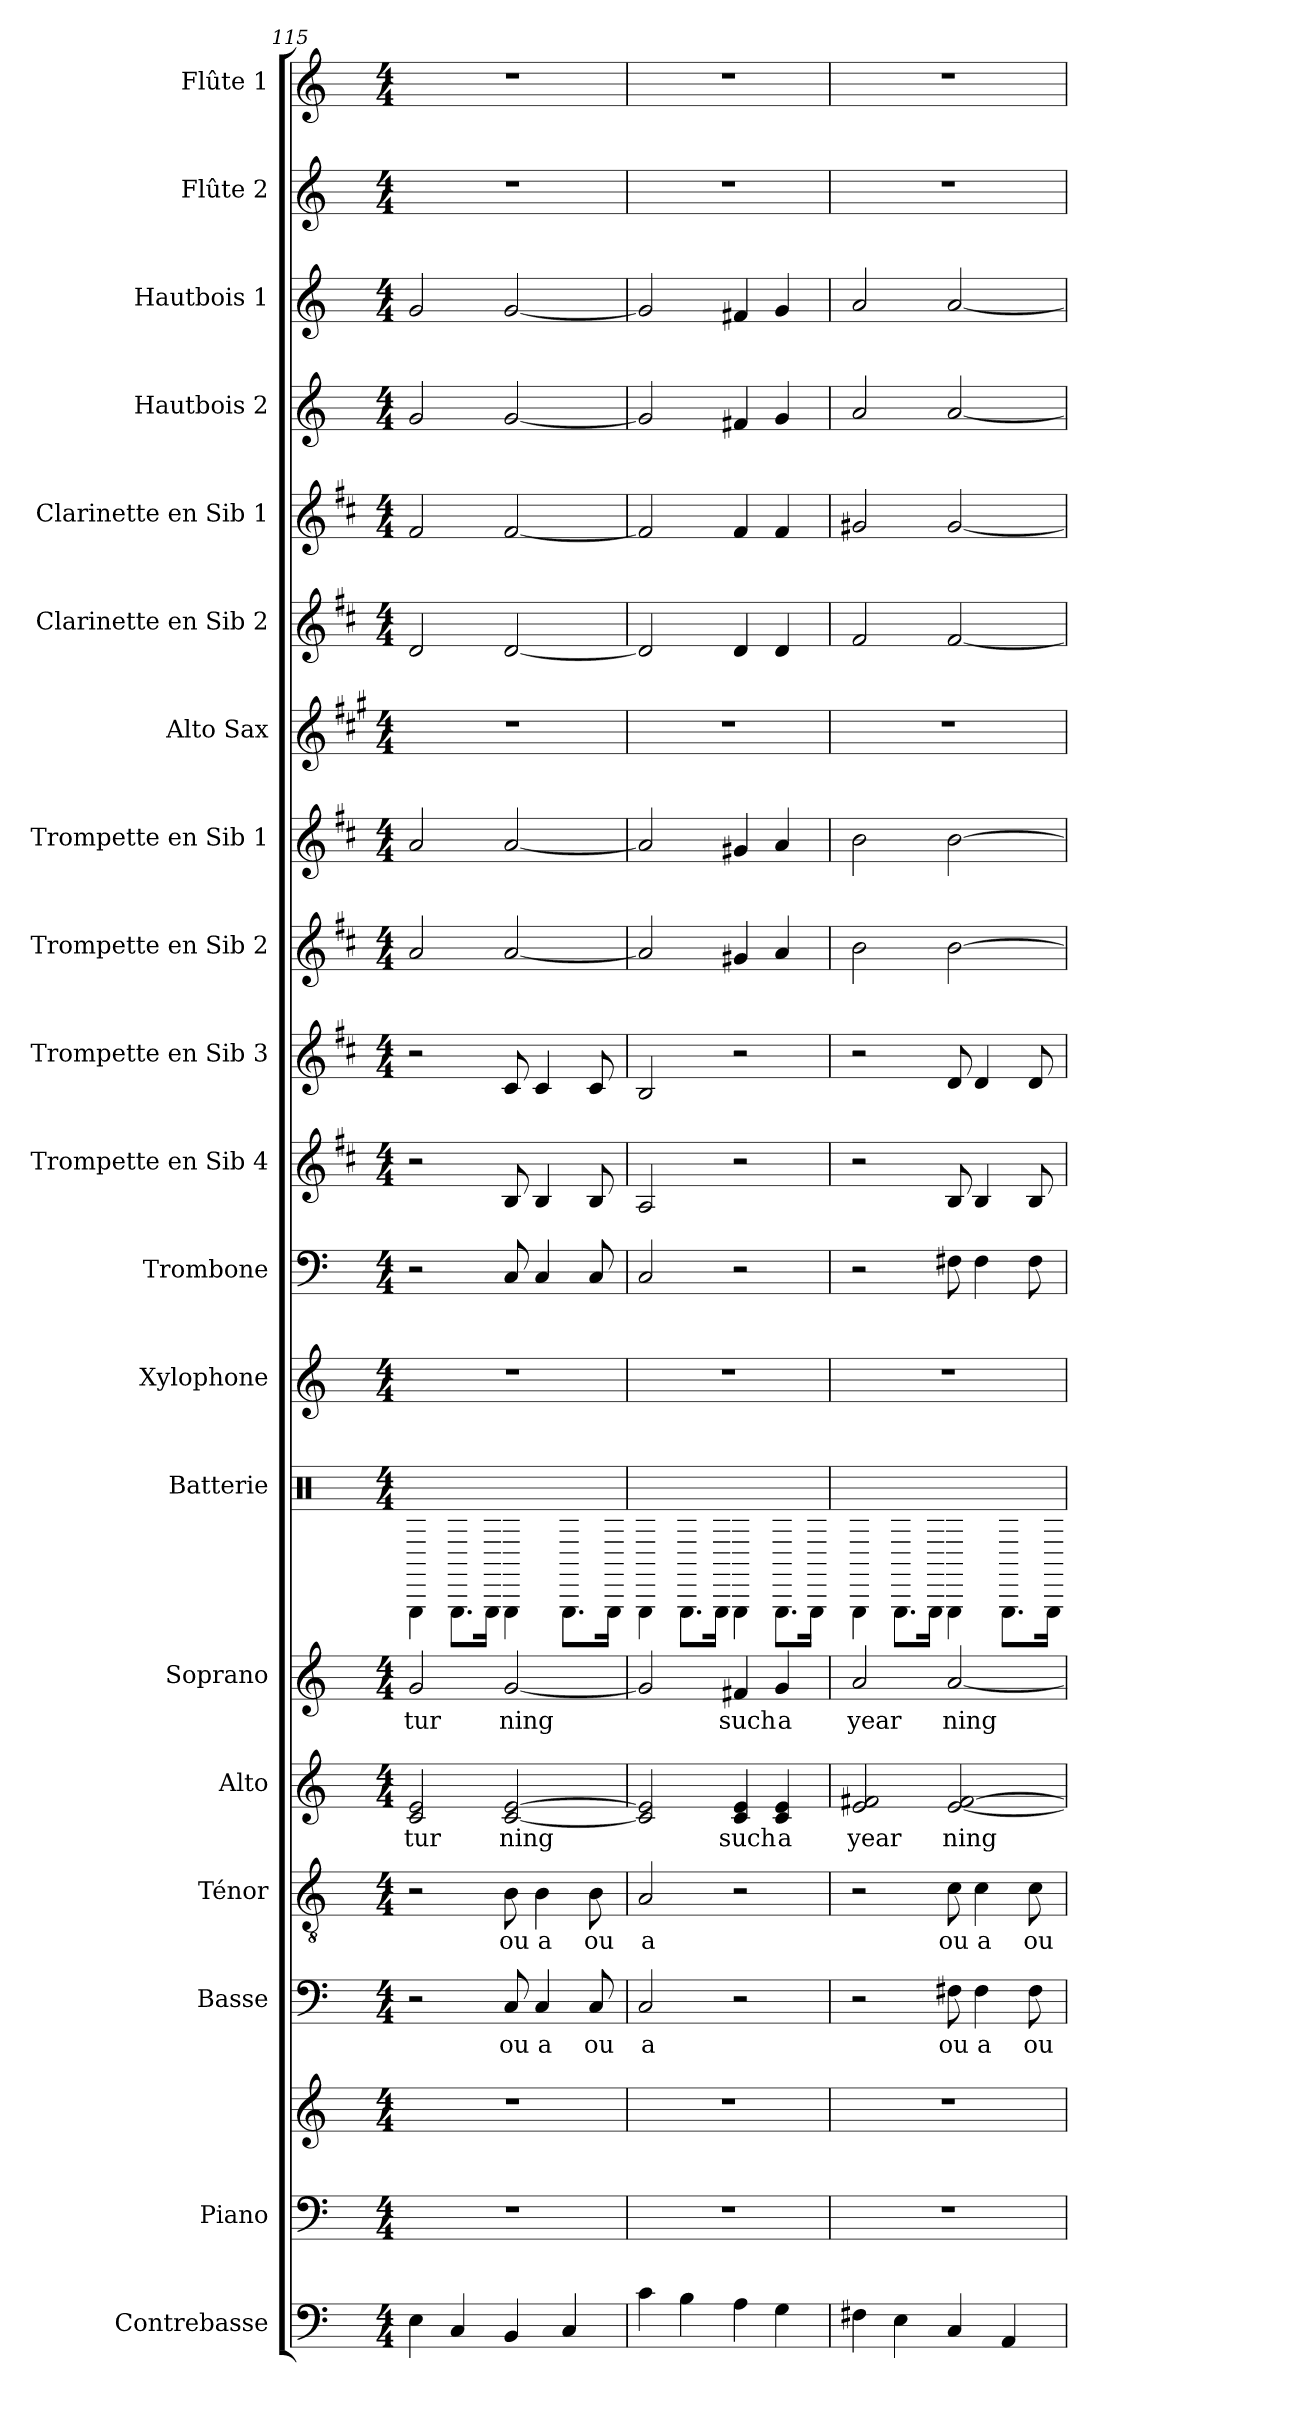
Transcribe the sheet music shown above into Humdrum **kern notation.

**kern	**kern	**kern	**kern	**text	**kern	**text	**kern	**text	**kern	**text	**kern	**kern	**kern	**kern	**kern	**kern	**kern	**kern	**kern	**kern	**kern	**kern	**kern	**kern
*part20	*part19	*part19	*part18	*part18	*part17	*part17	*part16	*part16	*part15	*part15	*part14	*part13	*part12	*part11	*part10	*part9	*part8	*part7	*part6	*part5	*part4	*part3	*part2	*part1
*staff21	*staff20	*staff19	*staff18	*staff18	*staff17	*staff17	*staff16	*staff16	*staff15	*staff15	*staff14	*staff13	*staff12	*staff11	*staff10	*staff9	*staff8	*staff7	*staff6	*staff5	*staff4	*staff3	*staff2	*staff1
*I"Contrebasse	*I"Piano	*	*I"Basse	*	*I"Ténor	*	*I"Alto	*	*I"Soprano	*	*I"Batterie	*I"Xylophone	*I"Trombone	*I"Trompette en Sib 4	*I"Trompette en Sib 3	*I"Trompette en Sib 2	*I"Trompette en Sib 1	*I"Alto Sax	*I"Clarinette en Sib 2	*I"Clarinette en Sib 1	*I"Hautbois 2	*I"Hautbois 1	*I"Flûte 2	*I"Flûte 1
*I'Cb.	*I'Pno	*	*I'Ba.	*	*I'T	*	*I'A	*	*I'S	*	*I'Batt.	*I'Xyl.	*I'Trb.	*I'Trp. (Sib) 4	*I'Trp. (Sib) 3	*I'Trp. (Sib) 2	*I'Trp. (Sib) 1	*I'A. Sx.	*I'Cl. (Sib) 2	*I'Cl. (Sib) 1	*I'Hb. 2	*I'Hb. 1	*I'Fl. 2	*I'Fl. 1
*clefF4	*clefF4	*clefG2	*clefF4	*	*clefGv2	*	*clefG2	*	*clefG2	*	*clefX	*clefG2	*clefF4	*clefG2	*clefG2	*clefG2	*clefG2	*clefG2	*clefG2	*clefG2	*clefG2	*clefG2	*clefG2	*clefG2
*ITrd7c12	*	*	*	*	*	*	*	*	*	*	*	*ITrd-7c-12	*	*ITrd1c2	*ITrd1c2	*ITrd1c2	*ITrd1c2	*ITrd5c9	*ITrd1c2	*ITrd1c2	*	*	*	*
*k[]	*k[]	*k[]	*k[]	*	*k[]	*	*k[]	*	*k[]	*	*k[]	*k[]	*k[]	*k[]	*k[]	*k[]	*k[]	*k[]	*k[]	*k[]	*k[]	*k[]	*k[]	*k[]
*C:	*C:	*C:	*C:	*	*C:	*	*C:	*	*C:	*	*C:	*C:	*C:	*C:	*C:	*C:	*C:	*C:	*C:	*C:	*C:	*C:	*C:	*C:
*M4/4	*M4/4	*M4/4	*M4/4	*	*M4/4	*	*M4/4	*	*M4/4	*	*M4/4	*M4/4	*M4/4	*M4/4	*M4/4	*M4/4	*M4/4	*M4/4	*M4/4	*M4/4	*M4/4	*M4/4	*M4/4	*M4/4
=115	=115	=115	=115	=115	=115	=115	=115	=115	=115	=115	=115	=115	=115	=115	=115	=115	=115	=115	=115	=115	=115	=115	=115	=115
!	!	!	!	!	!	!	!	!LO:LY:b	!	!	!	!	!	!	!	!	!	!	!	!	!	!	!	!
!	!	!	!	!	!	!	!	!	!	!LO:LY:b	!	!	!	!	!	!	!	!	!	!	!	!	!	!
4EE\	1r	1r	2r	.	2r	.	2c/ 2e/	tur	2g/	tur	4RGGG\	1r	2r	2r	2r	2g/	2g/	1r	2c/	2e/	2g/	2g/	1r	1r
4CC/	.	.	.	.	.	.	.	.	.	.	8.RGGG\L	.	.	.	.	.	.	.	.	.	.	.	.	.
.	.	.	.	.	.	.	.	.	.	.	16RGGG\Jk	.	.	.	.	.	.	.	.	.	.	.	.	.
!	!	!	!	!LO:LY:b	!	!	!	!	!	!	!	!	!	!	!	!	!	!	!	!	!	!	!	!
!	!	!	!	!	!	!LO:LY:b	!	!	!	!	!	!	!	!	!	!	!	!	!	!	!	!	!	!
!	!	!	!	!	!	!	!	!LO:LY:b	!	!	!	!	!	!	!	!	!	!	!	!	!	!	!	!
!	!	!	!	!	!	!	!	!	!	!LO:LY:b	!	!	!	!	!	!	!	!	!	!	!	!	!	!
4BBB/	.	.	8C/	ou	8B\	ou	[2c/ [2e/	ning	[2g/	ning	4RGGG\	.	8C/	8A/	8B/	[2g/	[2g/	.	[2c/	[2e/	[2g/	[2g/	.	.
!	!	!	!	!LO:LY:b	!	!	!	!	!	!	!	!	!	!	!	!	!	!	!	!	!	!	!	!
!	!	!	!	!	!	!LO:LY:b	!	!	!	!	!	!	!	!	!	!	!	!	!	!	!	!	!	!
.	.	.	4C/	a	4B\	a	.	.	.	.	.	.	4C/	4A/	4B/	.	.	.	.	.	.	.	.	.
4CC/	.	.	.	.	.	.	.	.	.	.	8.RGGG\L	.	.	.	.	.	.	.	.	.	.	.	.	.
!	!	!	!	!LO:LY:b	!	!	!	!	!	!	!	!	!	!	!	!	!	!	!	!	!	!	!	!
!	!	!	!	!	!	!LO:LY:b	!	!	!	!	!	!	!	!	!	!	!	!	!	!	!	!	!	!
.	.	.	8C/	ou	8B\	ou	.	.	.	.	.	.	8C/	8A/	8B/	.	.	.	.	.	.	.	.	.
.	.	.	.	.	.	.	.	.	.	.	16RGGG\Jk	.	.	.	.	.	.	.	.	.	.	.	.	.
=116	=116	=116	=116	=116	=116	=116	=116	=116	=116	=116	=116	=116	=116	=116	=116	=116	=116	=116	=116	=116	=116	=116	=116	=116
!	!	!	!	!LO:LY:b	!	!	!	!	!	!	!	!	!	!	!	!	!	!	!	!	!	!	!	!
!	!	!	!	!	!	!LO:LY:b	!	!	!	!	!	!	!	!	!	!	!	!	!	!	!	!	!	!
4C\	1r	1r	2C/	a	2A/	a	2c/] 2e/]	.	2g/]	.	4RGGG\	1r	2C/	2G/	2A/	2g/]	2g/]	1r	2c/]	2e/]	2g/]	2g/]	1r	1r
4BB\	.	.	.	.	.	.	.	.	.	.	8.RGGG\L	.	.	.	.	.	.	.	.	.	.	.	.	.
.	.	.	.	.	.	.	.	.	.	.	16RGGG\Jk	.	.	.	.	.	.	.	.	.	.	.	.	.
!	!	!	!	!	!	!	!	!LO:LY:b	!	!	!	!	!	!	!	!	!	!	!	!	!	!	!	!
!	!	!	!	!	!	!	!	!	!	!LO:LY:b	!	!	!	!	!	!	!	!	!	!	!	!	!	!
4AA\	.	.	2r	.	2r	.	4c/ 4e/	such	4f#X/	such	4RGGG\	.	2r	2r	2r	4f#X/	4f#X/	.	4c/	4e/	4f#X/	4f#X/	.	.
!	!	!	!	!	!	!	!	!LO:LY:b	!	!	!	!	!	!	!	!	!	!	!	!	!	!	!	!
!	!	!	!	!	!	!	!	!	!	!LO:LY:b	!	!	!	!	!	!	!	!	!	!	!	!	!	!
4GG\	.	.	.	.	.	.	4c/ 4e/	a	4g/	a	8.RGGG\L	.	.	.	.	4g/	4g/	.	4c/	4e/	4g/	4g/	.	.
.	.	.	.	.	.	.	.	.	.	.	16RGGG\Jk	.	.	.	.	.	.	.	.	.	.	.	.	.
!!LO:PB:g=z
=117	=117	=117	=117	=117	=117	=117	=117	=117	=117	=117	=117	=117	=117	=117	=117	=117	=117	=117	=117	=117	=117	=117	=117	=117
!	!	!	!	!	!	!	!	!LO:LY:b	!	!	!	!	!	!	!	!	!	!	!	!	!	!	!	!
!	!	!	!	!	!	!	!	!	!	!LO:LY:b	!	!	!	!	!	!	!	!	!	!	!	!	!	!
4FF#X\	1r	1r	2r	.	2r	.	2e/ 2f#X/	year	2a/	year	4RGGG\	1r	2r	2r	2r	2a\	2a\	1r	2e/	2f#X/	2a/	2a/	1r	1r
4EE\	.	.	.	.	.	.	.	.	.	.	8.RGGG\L	.	.	.	.	.	.	.	.	.	.	.	.	.
.	.	.	.	.	.	.	.	.	.	.	16RGGG\Jk	.	.	.	.	.	.	.	.	.	.	.	.	.
!	!	!	!	!LO:LY:b	!	!	!	!	!	!	!	!	!	!	!	!	!	!	!	!	!	!	!	!
!	!	!	!	!	!	!LO:LY:b	!	!	!	!	!	!	!	!	!	!	!	!	!	!	!	!	!	!
!	!	!	!	!	!	!	!	!LO:LY:b	!	!	!	!	!	!	!	!	!	!	!	!	!	!	!	!
!	!	!	!	!	!	!	!	!	!	!LO:LY:b	!	!	!	!	!	!	!	!	!	!	!	!	!	!
4CC/	.	.	8F#X\	ou	8c\	ou	[2e/ [2f#/	ning	[2a/	ning	4RGGG\	.	8F#X\	8A/	8c/	[2a\	[2a\	.	[2e/	[2f#/	[2a/	[2a/	.	.
!	!	!	!	!LO:LY:b	!	!	!	!	!	!	!	!	!	!	!	!	!	!	!	!	!	!	!	!
!	!	!	!	!	!	!LO:LY:b	!	!	!	!	!	!	!	!	!	!	!	!	!	!	!	!	!	!
.	.	.	4F#\	a	4c\	a	.	.	.	.	.	.	4F#\	4A/	4c/	.	.	.	.	.	.	.	.	.
4AAA/	.	.	.	.	.	.	.	.	.	.	8.RGGG\L	.	.	.	.	.	.	.	.	.	.	.	.	.
!	!	!	!	!LO:LY:b	!	!	!	!	!	!	!	!	!	!	!	!	!	!	!	!	!	!	!	!
!	!	!	!	!	!	!LO:LY:b	!	!	!	!	!	!	!	!	!	!	!	!	!	!	!	!	!	!
.	.	.	8F#\	ou	8c\	ou	.	.	.	.	.	.	8F#\	8A/	8c/	.	.	.	.	.	.	.	.	.
.	.	.	.	.	.	.	.	.	.	.	16RGGG\Jk	.	.	.	.	.	.	.	.	.	.	.	.	.
=	=	=	=	=	=	=	=	=	=	=	=	=	=	=	=	=	=	=	=	=	=	=	=	=
*-	*-	*-	*-	*-	*-	*-	*-	*-	*-	*-	*-	*-	*-	*-	*-	*-	*-	*-	*-	*-	*-	*-	*-	*-
